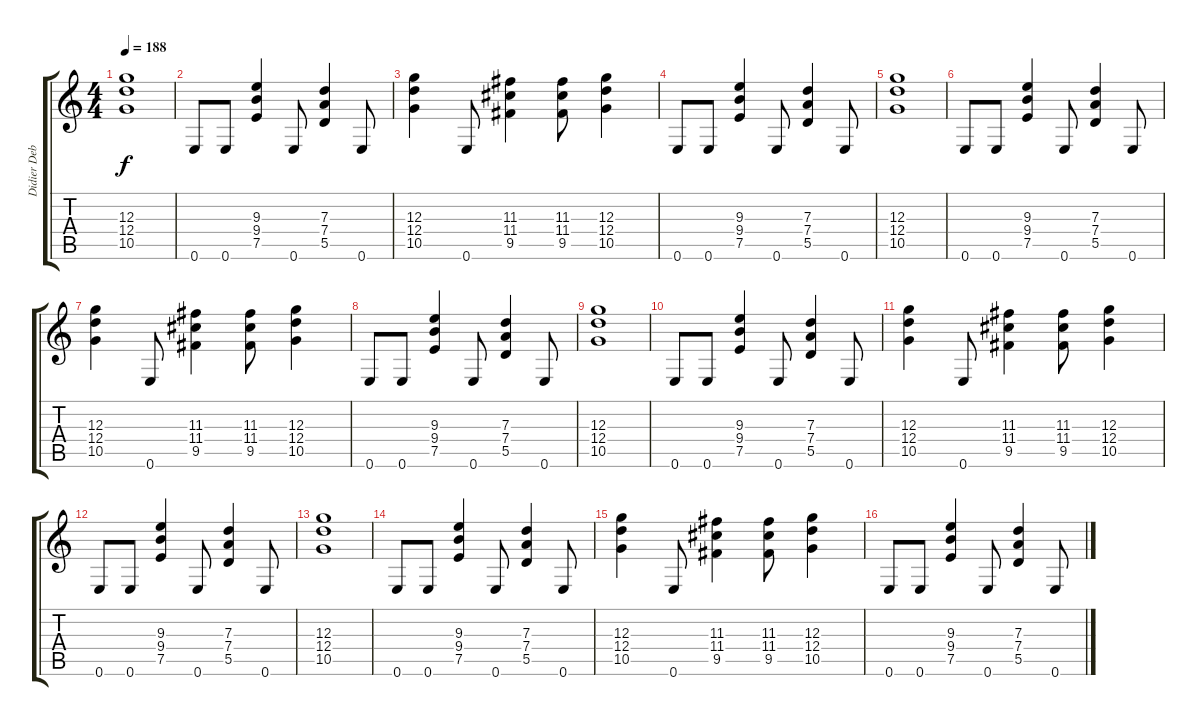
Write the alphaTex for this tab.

\track ("Didier Deboffe" "Didier Deb") {instrument distortionguitar}
\staff {score tabs}
\tuning (E4 B3 G3 D3 A2 E2) {hide}
\ts (4 4)
\tempo 188
\clef g2
\ks c
(12.3 12.4 10.5).1{dy f} |
0.6.8 0.6.8 (9.3 9.4 7.5).4 0.6.8 (7.3 7.4 5.5).4 0.6.8 |
(12.3 12.4 10.5).4 0.6.8 (11.3 11.4 9.5).4 (11.3 11.4 9.5).8 (12.3 12.4 10.5).4 |
0.6.8 0.6.8 (9.3 9.4 7.5).4 0.6.8 (7.3 7.4 5.5).4 0.6.8 |
(12.3 12.4 10.5).1 |
0.6.8 0.6.8 (9.3 9.4 7.5).4 0.6.8 (7.3 7.4 5.5).4 0.6.8 |
(12.3 12.4 10.5).4 0.6.8 (11.3 11.4 9.5).4 (11.3 11.4 9.5).8 (12.3 12.4 10.5).4 |
0.6.8 0.6.8 (9.3 9.4 7.5).4 0.6.8 (7.3 7.4 5.5).4 0.6.8 |
(12.3 12.4 10.5).1 |
0.6.8 0.6.8 (9.3 9.4 7.5).4 0.6.8 (7.3 7.4 5.5).4 0.6.8 |
(12.3 12.4 10.5).4 0.6.8 (11.3 11.4 9.5).4 (11.3 11.4 9.5).8 (12.3 12.4 10.5).4 |
0.6.8 0.6.8 (9.3 9.4 7.5).4 0.6.8 (7.3 7.4 5.5).4 0.6.8 |
(12.3 12.4 10.5).1 |
0.6.8 0.6.8 (9.3 9.4 7.5).4 0.6.8 (7.3 7.4 5.5).4 0.6.8 |
(12.3 12.4 10.5).4 0.6.8 (11.3 11.4 9.5).4 (11.3 11.4 9.5).8 (12.3 12.4 10.5).4 |
0.6.8 0.6.8 (9.3 9.4 7.5).4 0.6.8 (7.3 7.4 5.5).4 0.6.8
